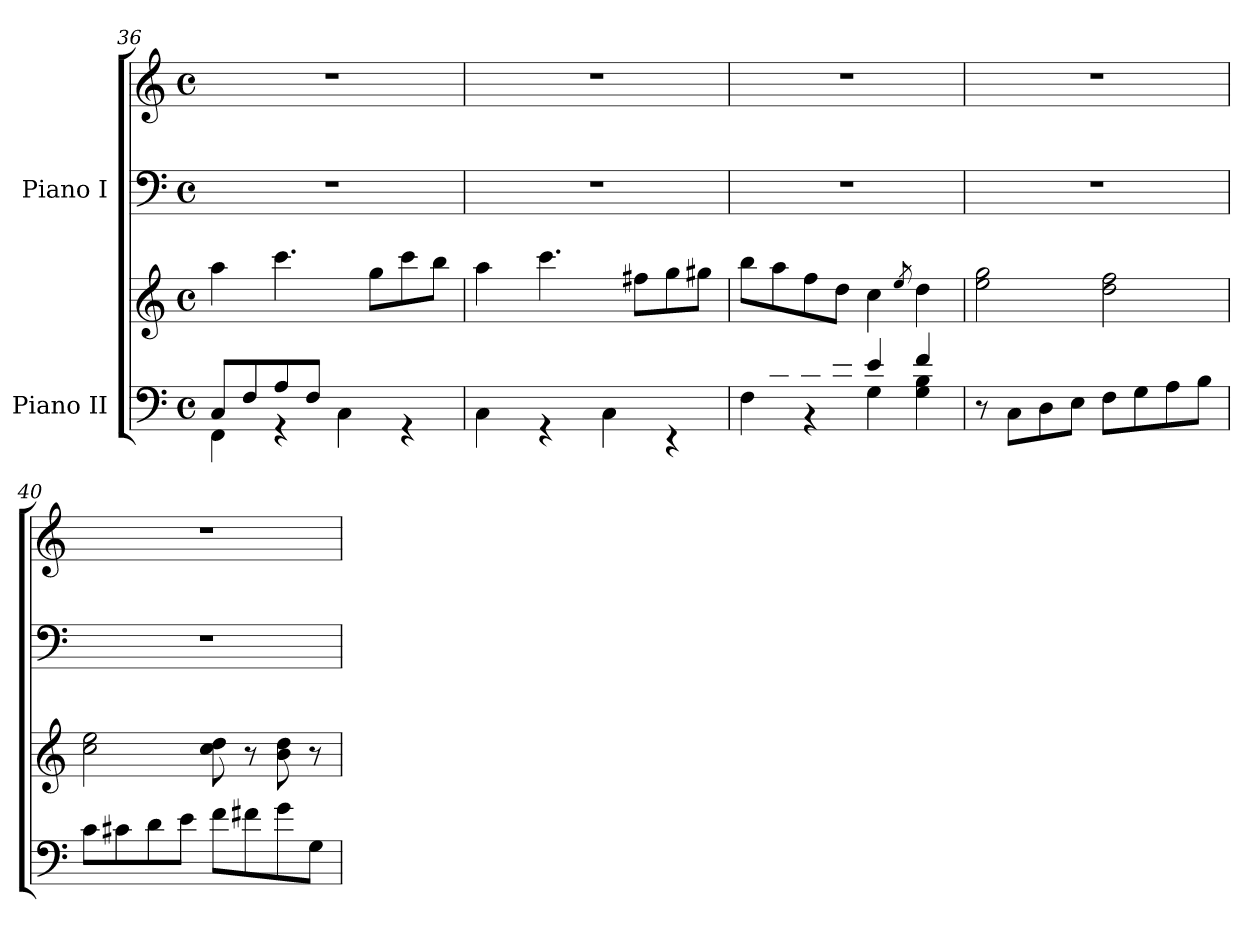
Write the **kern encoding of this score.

**kern	**kern	**dynam	**kern	**kern
*part2	*part2	*part2	*part1	*part1
*staff4	*staff3	*staff3/4	*staff2	*staff1
*I"Piano II	*	*	*I"Piano I	*
*clefF4	*clefG2	*	*clefF4	*clefG2
*k[]	*k[]	*	*k[]	*k[]
*M4/4	*M4/4	*	*M4/4	*M4/4
*met(c)	*met(c)	*	*met(c)	*met(c)
=36	=36	=36	=36	=36
*^	*	*	*	*
8C/L	4FF\	4aa\	.	1r	1r
8F/	.	.	.	.	.
8A/	4r	4.ccc\	.	.	.
8F/J	.	.	.	.	.
8C/Lyy	4C\	.	.	.	.
8E/	.	8gg\L	.	.	.
8G/	4r	8ccc\	.	.	.
8E/J	.	8bb\J	.	.	.
=37	=37	=37	=37	=37	=37
8C/Lyy	4C\	4aa\	.	1r	1r
8F/	.	.	.	.	.
8A/	4r	4.ccc\	.	.	.
8F/J	.	.	.	.	.
8C/Lyy	4C\	.	.	.	.
8D#X/	.	8ff#X\L	.	.	.
8E/	4r	8gg\	.	.	.
8C/J	.	8gg#X\J	.	.	.
=38	=38	=38	=38	=38	=38
8F/Lyy	4F\	8bb\L	.	1r	1r
8c#X/	.	8aa\	.	.	.
8d/	4r	8ff\	.	.	.
8f/J	.	8dd\J	.	.	.
4e/	4G\	4cc\	.	.	.
.	.	8qee/	.	.	.
4f/	4G\ 4B\	4dd\	.	.	.
!!LO:PB:g=z
=39	=39	=39	=39	=39	=39
!	!	!	!LO:DY:b=2	!	!
!	!	!	!LO:DY:n=1:b	!	!
*v	*v	*	*	*	*
8r	2ee\ 2gg\	mp mf	1r	1r
8C\L	.	.	.	.
8D\	.	.	.	.
8E\J	.	.	.	.
8F\L	2dd\ 2ff\	.	.	.
8G\	.	.	.	.
8A\	.	.	.	.
8B\J	.	.	.	.
=40	=40	=40	=40	=40
8c\L	2cc\ 2ee\	.	1r	1r
8c#X\	.	.	.	.
8d\	.	.	.	.
8e\J	.	.	.	.
8f\L	8cc\ 8dd\	.	.	.
8f#X\	8r	.	.	.
8g\	8b\ 8dd\	.	.	.
8G\J	8r	.	.	.
=	=	=	=	=
*-	*-	*-	*-	*-
